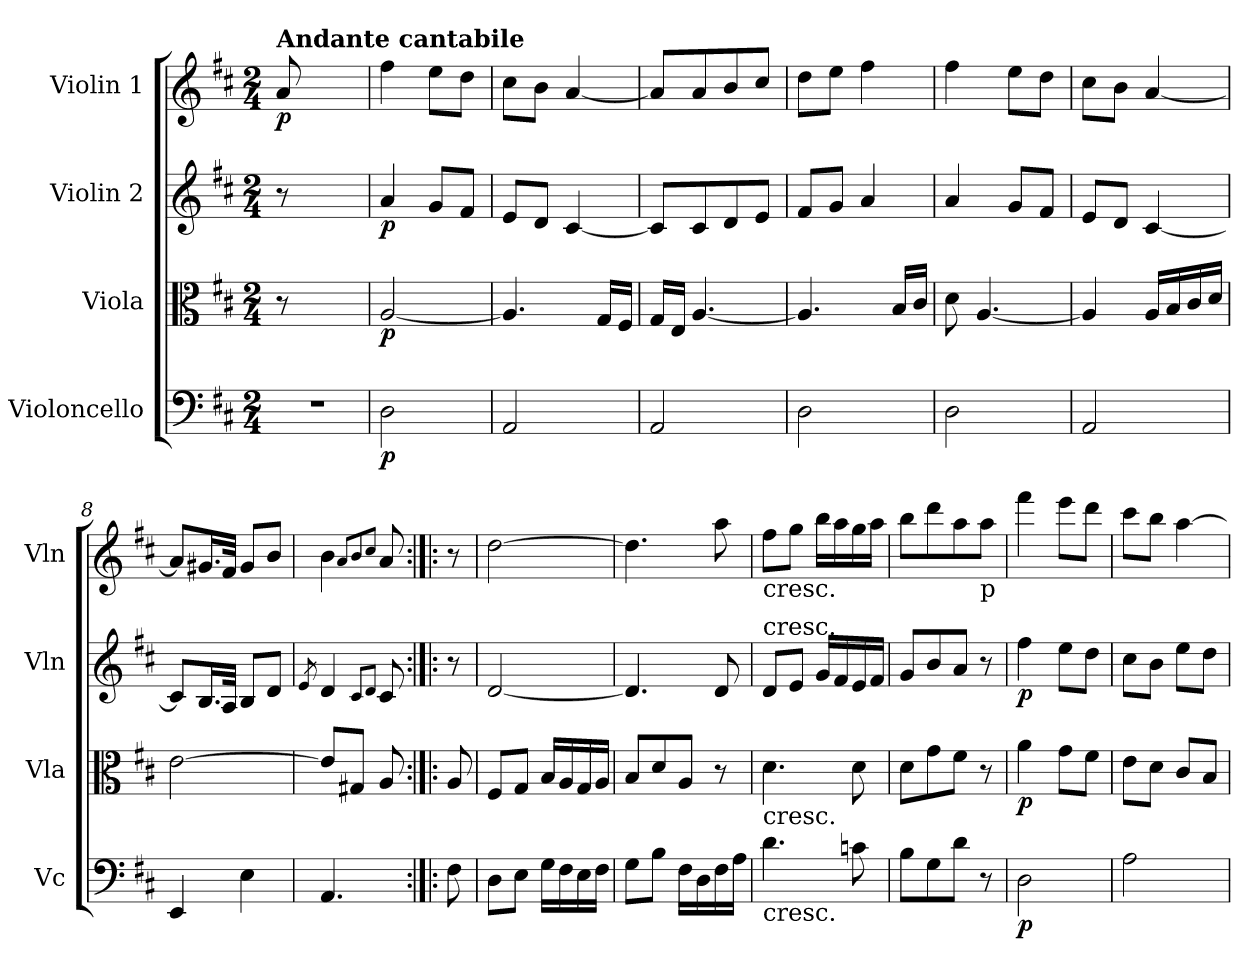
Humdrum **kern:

**kern	**dynam	**kern	**dynam	**kern	**dynam	**kern	**dynam
*part4	*part4	*part3	*part3	*part2	*part2	*part1	*part1
*staff4	*staff4	*staff3	*staff3	*staff2	*staff2	*staff1	*staff1
*I"Violoncello	*	*I"Viola	*	*I"Violin 2	*	*I"Violin 1	*
*I'Vc	*	*I'Vla	*	*I'Vln	*	*I'Vln	*
*clefF4	*	*clefC3	*	*clefG2	*	*clefG2	*
*k[f#c#]	*	*k[f#c#]	*	*k[f#c#]	*	*k[f#c#]	*
*D:	*	*D:	*	*D:	*	*D:	*
*M2/4	*	*M2/4	*	*M2/4	*	*M2/4	*
*MM55	*	*MM55	*	*MM55	*	*MM55	*
=1	=1	=1	=1	=1	=1	=1	=1
!	!	!	!	!	!	!LO:TX:a:B:t=Andante cantabile	!
!	!	!	!	!	!	!	!LO:DY:b
2r	.	8r	.	8r	.	8a/	p
.	.	4.ryy	.	4.ryy	.	4.ryy	.
=2	=2	=2	=2	=2	=2	=2	=2
!	!LO:DY:b	!	!LO:DY:b	!	!LO:DY:b	!	!
2D\	p	[2A/	p	4a/	p	4ff#\	.
.	.	.	.	8g/L	.	8ee\L	.
.	.	.	.	8f#/J	.	8dd\J	.
=3	=3	=3	=3	=3	=3	=3	=3
2AA/	.	4.A/]	.	8e/L	.	8cc#\L	.
.	.	.	.	8d/J	.	8b\J	.
.	.	.	.	[4c#/	.	[4a/	.
.	.	16G/LL	.	.	.	.	.
.	.	16F#/JJ	.	.	.	.	.
=4	=4	=4	=4	=4	=4	=4	=4
2AA/	.	16G/LL	.	8c#/L]	.	8a/L]	.
.	.	16E/JJ	.	.	.	.	.
.	.	[4.A/	.	8c#/	.	8a/	.
.	.	.	.	8d/	.	8b/	.
.	.	.	.	8e/J	.	8cc#/J	.
=5	=5	=5	=5	=5	=5	=5	=5
2D\	.	4.A/]	.	8f#/L	.	8dd\L	.
.	.	.	.	8g/J	.	8ee\J	.
.	.	.	.	4a/	.	4ff#\	.
.	.	16B/LL	.	.	.	.	.
.	.	16c#/JJ	.	.	.	.	.
=6	=6	=6	=6	=6	=6	=6	=6
2D\	.	8d\	.	4a/	.	4ff#\	.
.	.	[4.A/	.	.	.	.	.
.	.	.	.	8g/L	.	8ee\L	.
.	.	.	.	8f#/J	.	8dd\J	.
=7	=7	=7	=7	=7	=7	=7	=7
2AA/	.	4A/]	.	8e/L	.	8cc#\L	.
.	.	.	.	8d/J	.	8b\J	.
.	.	16A/LL	.	[4c#/	.	[4a/	.
.	.	16B/	.	.	.	.	.
.	.	16c#/	.	.	.	.	.
.	.	16d/JJ	.	.	.	.	.
=8	=8	=8	=8	=8	=8	=8	=8
4EE/	.	[2e\	.	8c#/L]	.	8a/L]	.
.	.	.	.	16.B/L	.	16.g#X/L	.
.	.	.	.	32A/JJk	.	32f#/JJk	.
4E\	.	.	.	8B/L	.	8g#/L	.
.	.	.	.	8d/J	.	8b/J	.
=9	=9	=9	=9	=9	=9	=9	=9
.	.	.	.	8qe/	.	.	.
4.AA/	.	8e/L]	.	4d/	.	4b\	.
.	.	8G#X/J	.	.	.	.	.
.	.	.	.	.	.	8qa/L	.
.	.	.	.	8qc#/L	.	8qb/	.
.	.	.	.	8qd/J	.	8qcc#/J	.
.	.	8A/	.	8c#/	.	8a/	.
=10:|!|:	=10:|!|:	=10:|!|:	=10:|!|:	=10:|!|:	=10:|!|:	=10:|!|:	=10:|!|:
8F#\	.	8A/	.	8r	.	8r	.
=11	=11	=11	=11	=11	=11	=11	=11
8D\L	.	8F#/L	.	[2d/	.	[2dd\	.
8E\J	.	8G/J	.	.	.	.	.
16G\LL	.	16B/LL	.	.	.	.	.
16F#\	.	16A/	.	.	.	.	.
16E\	.	16G/	.	.	.	.	.
16F#\JJ	.	16A/JJ	.	.	.	.	.
=12	=12	=12	=12	=12	=12	=12	=12
8G\L	.	8B/L	.	4.d/]	.	4.dd\]	.
8B\J	.	8d/	.	.	.	.	.
16F#\LL	.	8A/J	.	.	.	.	.
16D\	.	.	.	.	.	.	.
16F#\	.	8r	.	8d/	.	8aa\	.
16A\JJ	.	.	.	.	.	.	.
=13	=13	=13	=13	=13	=13	=13	=13
!	!	!	!	!	!	!LO:TX:b:t=cresc.	!
!	!	!	!	!LO:TX:a:t=cresc.	!	!	!
!	!	!LO:TX:b:t=cresc.	!	!	!	!	!
!LO:TX:b:t=cresc.	!	!	!	!	!	!	!
4.d\	.	4.d\	.	8d/L	.	8ff#\L	.
.	.	.	.	8e/J	.	8gg\J	.
.	.	.	.	16g/LL	.	16bb\LL	.
.	.	.	.	16f#/	.	16aa\	.
8cn\	.	8d\	.	16e/	.	16gg\	.
.	.	.	.	16f#/JJ	.	16aa\JJ	.
=14	=14	=14	=14	=14	=14	=14	=14
8B\L	.	8d\L	.	8g/L	.	8bb\L	.
8G\	.	8g\	.	8b/	.	8ddd\	.
8d\J	.	8f#\J	.	8a/J	.	8aa\	.
!	!	!	!	!	!	!LO:TX:b:t=p	!
8r	.	8r	.	8r	.	8aa\J	.
=15	=15	=15	=15	=15	=15	=15	=15
!	!LO:DY:b	!	!LO:DY:b	!	!LO:DY:b	!	!
2D\	p	4a\	p	4ff#\	p	4fff#\	.
.	.	8g\L	.	8ee\L	.	8eee\L	.
.	.	8f#\J	.	8dd\J	.	8ddd\J	.
=16	=16	=16	=16	=16	=16	=16	=16
2A\	.	8e\L	.	8cc#\L	.	8ccc#\L	.
.	.	8d\J	.	8b\J	.	8bb\J	.
.	.	8c#/L	.	8ee\L	.	[4aa\	.
.	.	8B/J	.	8dd\J	.	.	.
=	=	=	=	=	=	=	=
*-	*-	*-	*-	*-	*-	*-	*-
